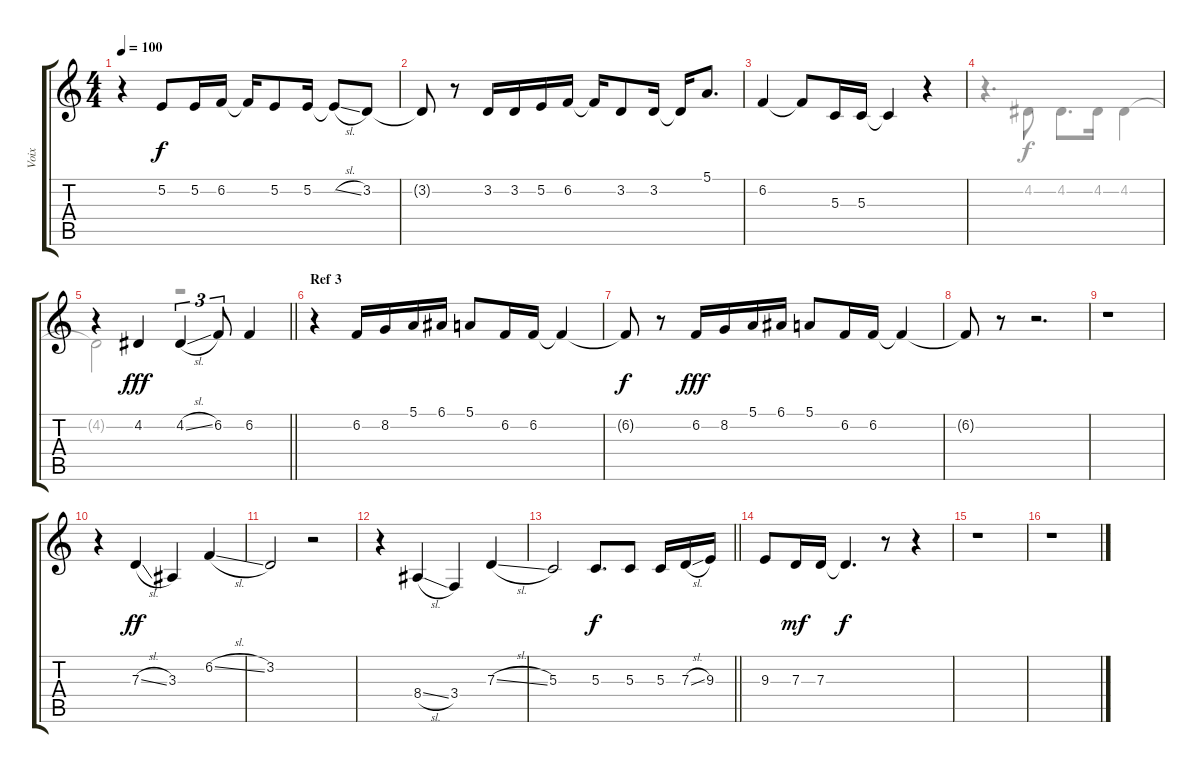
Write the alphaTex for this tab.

\track ("Voix" "Voix") {instrument clarinet}
\staff {score tabs}
\tuning (E4 B3 G3 D3 A2 E2) {hide}
\voice
\ts (4 4)
\tempo 100
\clef g2
\ks c
r.4{dy ff} 5.2.8{dy f} 5.2.16 6.2.16 6.2{t}.16 5.2.8 5.2.16 5.2{sl t}.8 3.2.8 |
3.2{t}.8 r.8 3.2.16 3.2.16 5.2.16 6.2.16 6.2{t}.16 3.2.8 3.2.16 3.2{t}.16 5.1.8{d} |
6.2.4 6.2{t}.8 5.3.16 5.3.16 5.3{t}.4 r.4 |
|
\barLineRight lightlight
r.4 4.2.4{dy fff} 4.2{sl}.4{tu (3 2)} 6.2.8{tu (3 2)} 6.2.4 |
\section ("" "Ref 3")
r.4 6.2.16 8.2.16 5.1.16 6.1.16 5.1.8 6.2.16 6.2.16 6.2{t}.4 |
6.2{t}.8{dy f} r.8 6.2.16{dy fff} 8.2.16 5.1.16 6.1.16 5.1.8 6.2.16 6.2.16 6.2{t}.4 |
6.2{t}.8 r.8 r.2{d} |
r.1 |
r.4 7.3{sl}.4{dy ff} 3.3.4 6.2{sl}.4 |
3.2.2 r.2 |
r.4 8.4{sl}.4 3.4.4 7.3{sl}.4 |
\barLineRight lightlight
5.3.2 5.3.8{d dy f} 5.3.8 5.3.16 7.3{sl}.16 9.3.16 |
9.3.8 7.3.16{dy mf} 7.3.16 7.3{t}.4{d dy f} r.8 r.4 |
r.1 |
r.1
\voice
\clef g2
\ottava regular
\simile none
\ks c
|
|
|
r.4{d} 4.2.8{dy f} 4.2.8{d} 4.2.16 4.2.4 |
\barLineRight lightlight
4.2{t}.2 r.2 |
|
|
|
|
|
|
|
\barLineRight lightlight
|
|
|
